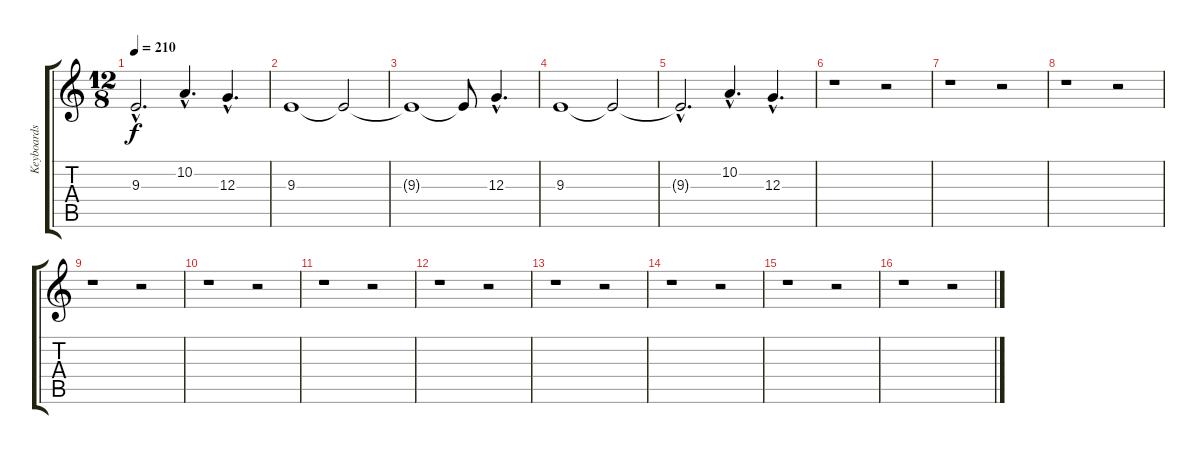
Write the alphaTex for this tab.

\track ("Keyboards" "Keyboards") {instrument churchorgan}
\staff {score tabs}
\tuning (E4 B3 G3 D3 A2 E2) {hide}
\ts (12 8)
\tempo 210
\clef g2
\ks c
9.3{hac t}.2{d dy f} 10.2{hac}.4{d} 12.3{hac}.4{d} |
9.3.1 9.3{t}.2 |
9.3{t}.1 9.3{t}.8 12.3{hac}.4{d} |
9.3.1 9.3{t}.2 |
9.3{hac t}.2{d} 10.2{hac}.4{d} 12.3{hac}.4{d} |
r.1 r.2 |
r.1 r.2 |
r.1 r.2 |
r.1 r.2 |
r.1 r.2 |
r.1 r.2 |
r.1 r.2 |
r.1 r.2 |
r.1 r.2 |
r.1 r.2 |
r.1 r.2
